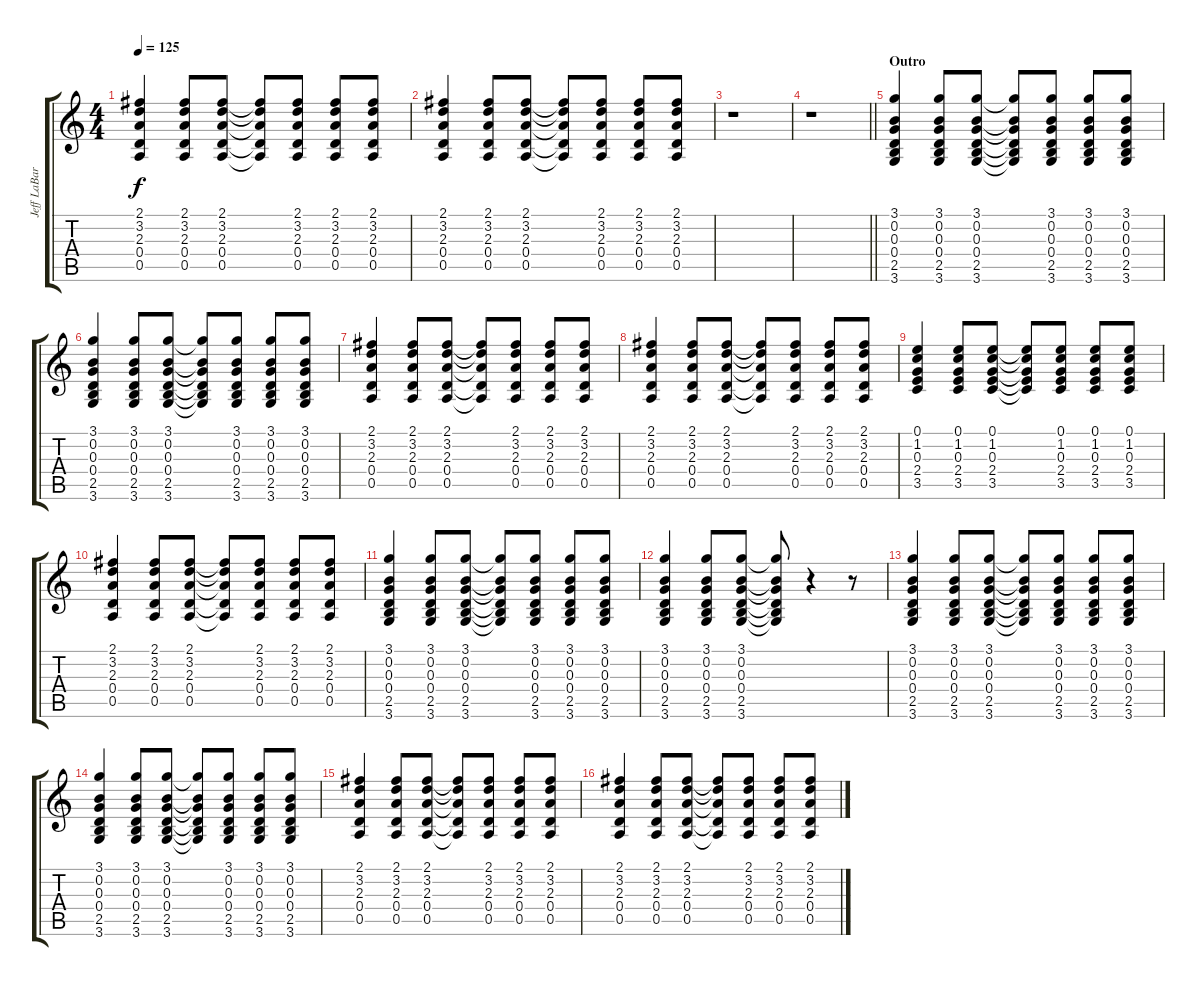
\track ("Jeff LaBar - Acoustic Guitar" "Jeff LaBar") {instrument acousticguitarsteel}
\staff {score tabs}
\tuning (E4 B3 G3 D3 A2 E2) {hide}
\ts (4 4)
\tempo 125
\clef g2
\ks c
(2.1 3.2 2.3 0.4 0.5).4{dy f} (2.1 3.2 2.3 0.4 0.5).8 (2.1 3.2 2.3 0.4 0.5).8 (2.1{t} 3.2{t} 2.3{t} 0.4{t} 0.5{t}).8 (2.1 3.2 2.3 0.4 0.5).8 (2.1 3.2 2.3 0.4 0.5).8 (2.1 3.2 2.3 0.4 0.5).8 |
(2.1 3.2 2.3 0.4 0.5).4 (2.1 3.2 2.3 0.4 0.5).8 (2.1 3.2 2.3 0.4 0.5).8 (2.1{t} 3.2{t} 2.3{t} 0.4{t} 0.5{t}).8 (2.1 3.2 2.3 0.4 0.5).8 (2.1 3.2 2.3 0.4 0.5).8 (2.1 3.2 2.3 0.4 0.5).8 |
r.1 |
\barLineRight lightlight
r.1 |
\section ("" "Outro")
(3.1 0.2 0.3 0.4 2.5 3.6).4 (3.1 0.2 0.3 0.4 2.5 3.6).8 (3.1 0.2 0.3 0.4 2.5 3.6).8 (3.1{t} 0.2{t} 0.3{t} 0.4{t} 2.5{t} 3.6{t}).8 (3.1 0.2 0.3 0.4 2.5 3.6).8 (3.1 0.2 0.3 0.4 2.5 3.6).8 (3.1 0.2 0.3 0.4 2.5 3.6).8 |
(3.1 0.2 0.3 0.4 2.5 3.6).4 (3.1 0.2 0.3 0.4 2.5 3.6).8 (3.1 0.2 0.3 0.4 2.5 3.6).8 (3.1{t} 0.2{t} 0.3{t} 0.4{t} 2.5{t} 3.6{t}).8 (3.1 0.2 0.3 0.4 2.5 3.6).8 (3.1 0.2 0.3 0.4 2.5 3.6).8 (3.1 0.2 0.3 0.4 2.5 3.6).8 |
(2.1 3.2 2.3 0.4 0.5).4 (2.1 3.2 2.3 0.4 0.5).8 (2.1 3.2 2.3 0.4 0.5).8 (2.1{t} 3.2{t} 2.3{t} 0.4{t} 0.5{t}).8 (2.1 3.2 2.3 0.4 0.5).8 (2.1 3.2 2.3 0.4 0.5).8 (2.1 3.2 2.3 0.4 0.5).8 |
(2.1 3.2 2.3 0.4 0.5).4 (2.1 3.2 2.3 0.4 0.5).8 (2.1 3.2 2.3 0.4 0.5).8 (2.1{t} 3.2{t} 2.3{t} 0.4{t} 0.5{t}).8 (2.1 3.2 2.3 0.4 0.5).8 (2.1 3.2 2.3 0.4 0.5).8 (2.1 3.2 2.3 0.4 0.5).8 |
(0.1 1.2 0.3 2.4 3.5).4 (0.1 1.2 0.3 2.4 3.5).8 (0.1 1.2 0.3 2.4 3.5).8 (0.1{t} 1.2{t} 0.3{t} 2.4{t} 3.5{t}).8 (0.1 1.2 0.3 2.4 3.5).8 (0.1 1.2 0.3 2.4 3.5).8 (0.1 1.2 0.3 2.4 3.5).8 |
(2.1 3.2 2.3 0.4 0.5).4 (2.1 3.2 2.3 0.4 0.5).8 (2.1 3.2 2.3 0.4 0.5).8 (2.1{t} 3.2{t} 2.3{t} 0.4{t} 0.5{t}).8 (2.1 3.2 2.3 0.4 0.5).8 (2.1 3.2 2.3 0.4 0.5).8 (2.1 3.2 2.3 0.4 0.5).8 |
(3.1 0.2 0.3 0.4 2.5 3.6).4 (3.1 0.2 0.3 0.4 2.5 3.6).8 (3.1 0.2 0.3 0.4 2.5 3.6).8 (3.1{t} 0.2{t} 0.3{t} 0.4{t} 2.5{t} 3.6{t}).8 (3.1 0.2 0.3 0.4 2.5 3.6).8 (3.1 0.2 0.3 0.4 2.5 3.6).8 (3.1 0.2 0.3 0.4 2.5 3.6).8 |
(3.1 0.2 0.3 0.4 2.5 3.6).4 (3.1 0.2 0.3 0.4 2.5 3.6).8 (3.1 0.2 0.3 0.4 2.5 3.6).8 (3.1{t} 0.2{t} 0.3{t} 0.4{t} 2.5{t} 3.6{t}).8 r.4 r.8 |
(3.1 0.2 0.3 0.4 2.5 3.6).4 (3.1 0.2 0.3 0.4 2.5 3.6).8 (3.1 0.2 0.3 0.4 2.5 3.6).8 (3.1{t} 0.2{t} 0.3{t} 0.4{t} 2.5{t} 3.6{t}).8 (3.1 0.2 0.3 0.4 2.5 3.6).8 (3.1 0.2 0.3 0.4 2.5 3.6).8 (3.1 0.2 0.3 0.4 2.5 3.6).8 |
(3.1 0.2 0.3 0.4 2.5 3.6).4 (3.1 0.2 0.3 0.4 2.5 3.6).8 (3.1 0.2 0.3 0.4 2.5 3.6).8 (3.1{t} 0.2{t} 0.3{t} 0.4{t} 2.5{t} 3.6{t}).8 (3.1 0.2 0.3 0.4 2.5 3.6).8 (3.1 0.2 0.3 0.4 2.5 3.6).8 (3.1 0.2 0.3 0.4 2.5 3.6).8 |
(2.1 3.2 2.3 0.4 0.5).4 (2.1 3.2 2.3 0.4 0.5).8 (2.1 3.2 2.3 0.4 0.5).8 (2.1{t} 3.2{t} 2.3{t} 0.4{t} 0.5{t}).8 (2.1 3.2 2.3 0.4 0.5).8 (2.1 3.2 2.3 0.4 0.5).8 (2.1 3.2 2.3 0.4 0.5).8 |
(2.1 3.2 2.3 0.4 0.5).4 (2.1 3.2 2.3 0.4 0.5).8 (2.1 3.2 2.3 0.4 0.5).8 (2.1{t} 3.2{t} 2.3{t} 0.4{t} 0.5{t}).8 (2.1 3.2 2.3 0.4 0.5).8 (2.1 3.2 2.3 0.4 0.5).8 (2.1 3.2 2.3 0.4 0.5).8
